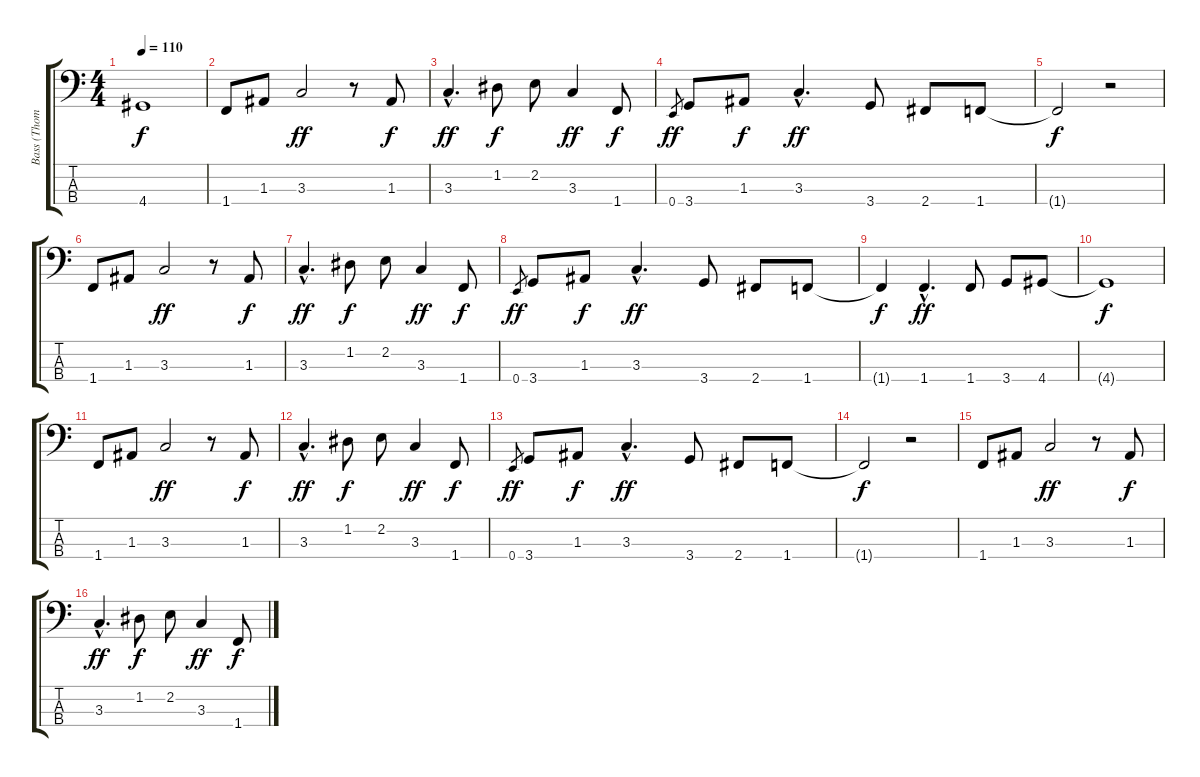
\track ("Bass (Thompson)" "Bass (Thom") {instrument electricbasspick}
\staff {score tabs}
\tuning (G2 D2 A1 E1) {hide}
\ts (4 4)
\tempo 110
\clef f4
\ks c
4.4{t}.1{dy f} |
1.4.8 1.3.8 3.3.2{dy ff} r.8 1.3.8{dy f} |
3.3{hac}.4{d dy ff} 1.2.8{dy f} 2.2.8 3.3.4{dy ff} 1.4.8{dy f} |
0.4.8{gr dy ff} 3.4.8 1.3.8{dy f} 3.3{hac}.4{d dy ff} 3.4.8 2.4.8 1.4.8 |
1.4{t}.2{dy f} r.2 |
1.4.8 1.3.8 3.3.2{dy ff} r.8 1.3.8{dy f} |
3.3{hac}.4{d dy ff} 1.2.8{dy f} 2.2.8 3.3.4{dy ff} 1.4.8{dy f} |
0.4.8{gr dy ff} 3.4.8 1.3.8{dy f} 3.3{hac}.4{d dy ff} 3.4.8 2.4.8 1.4.8 |
1.4{t}.4{dy f} 1.4{hac}.4{d dy ff} 1.4.8 3.4.8 4.4.8 |
4.4{t}.1{dy f} |
1.4.8 1.3.8 3.3.2{dy ff} r.8 1.3.8{dy f} |
3.3{hac}.4{d dy ff} 1.2.8{dy f} 2.2.8 3.3.4{dy ff} 1.4.8{dy f} |
0.4.8{gr dy ff} 3.4.8 1.3.8{dy f} 3.3{hac}.4{d dy ff} 3.4.8 2.4.8 1.4.8 |
1.4{t}.2{dy f} r.2 |
1.4.8 1.3.8 3.3.2{dy ff} r.8 1.3.8{dy f} |
3.3{hac}.4{d dy ff} 1.2.8{dy f} 2.2.8 3.3.4{dy ff} 1.4.8{dy f}
